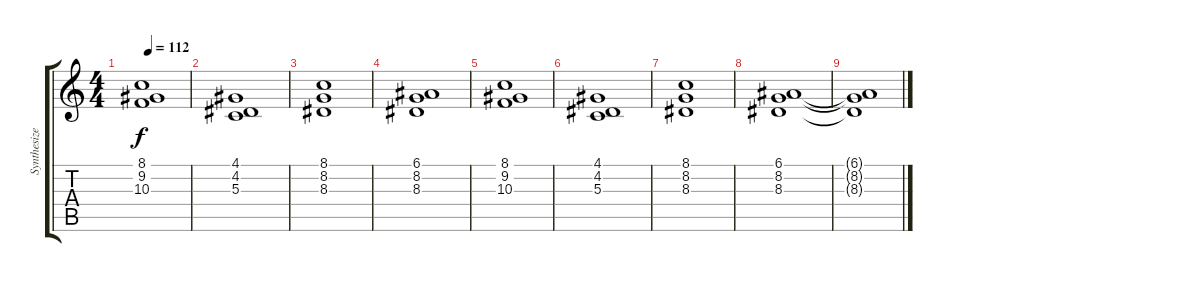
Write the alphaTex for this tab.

\track ("Synthesizer" "Synthesize") {instrument choiraahs}
\staff {score tabs}
\tuning (E4 B3 G3 D3 A2 E2) {hide}
\ts (4 4)
\tempo 112
\clef g2
\ks c
(8.1 9.2 10.3).1{dy f} |
(4.1 4.2 5.3).1 |
(8.1 8.2 8.3).1 |
(6.1 8.2 8.3).1 |
(8.1 9.2 10.3).1 |
(4.1 4.2 5.3).1 |
(8.1 8.2 8.3).1 |
(6.1 8.2 8.3).1 |
(6.1{t} 8.2{t} 8.3{t}).1
